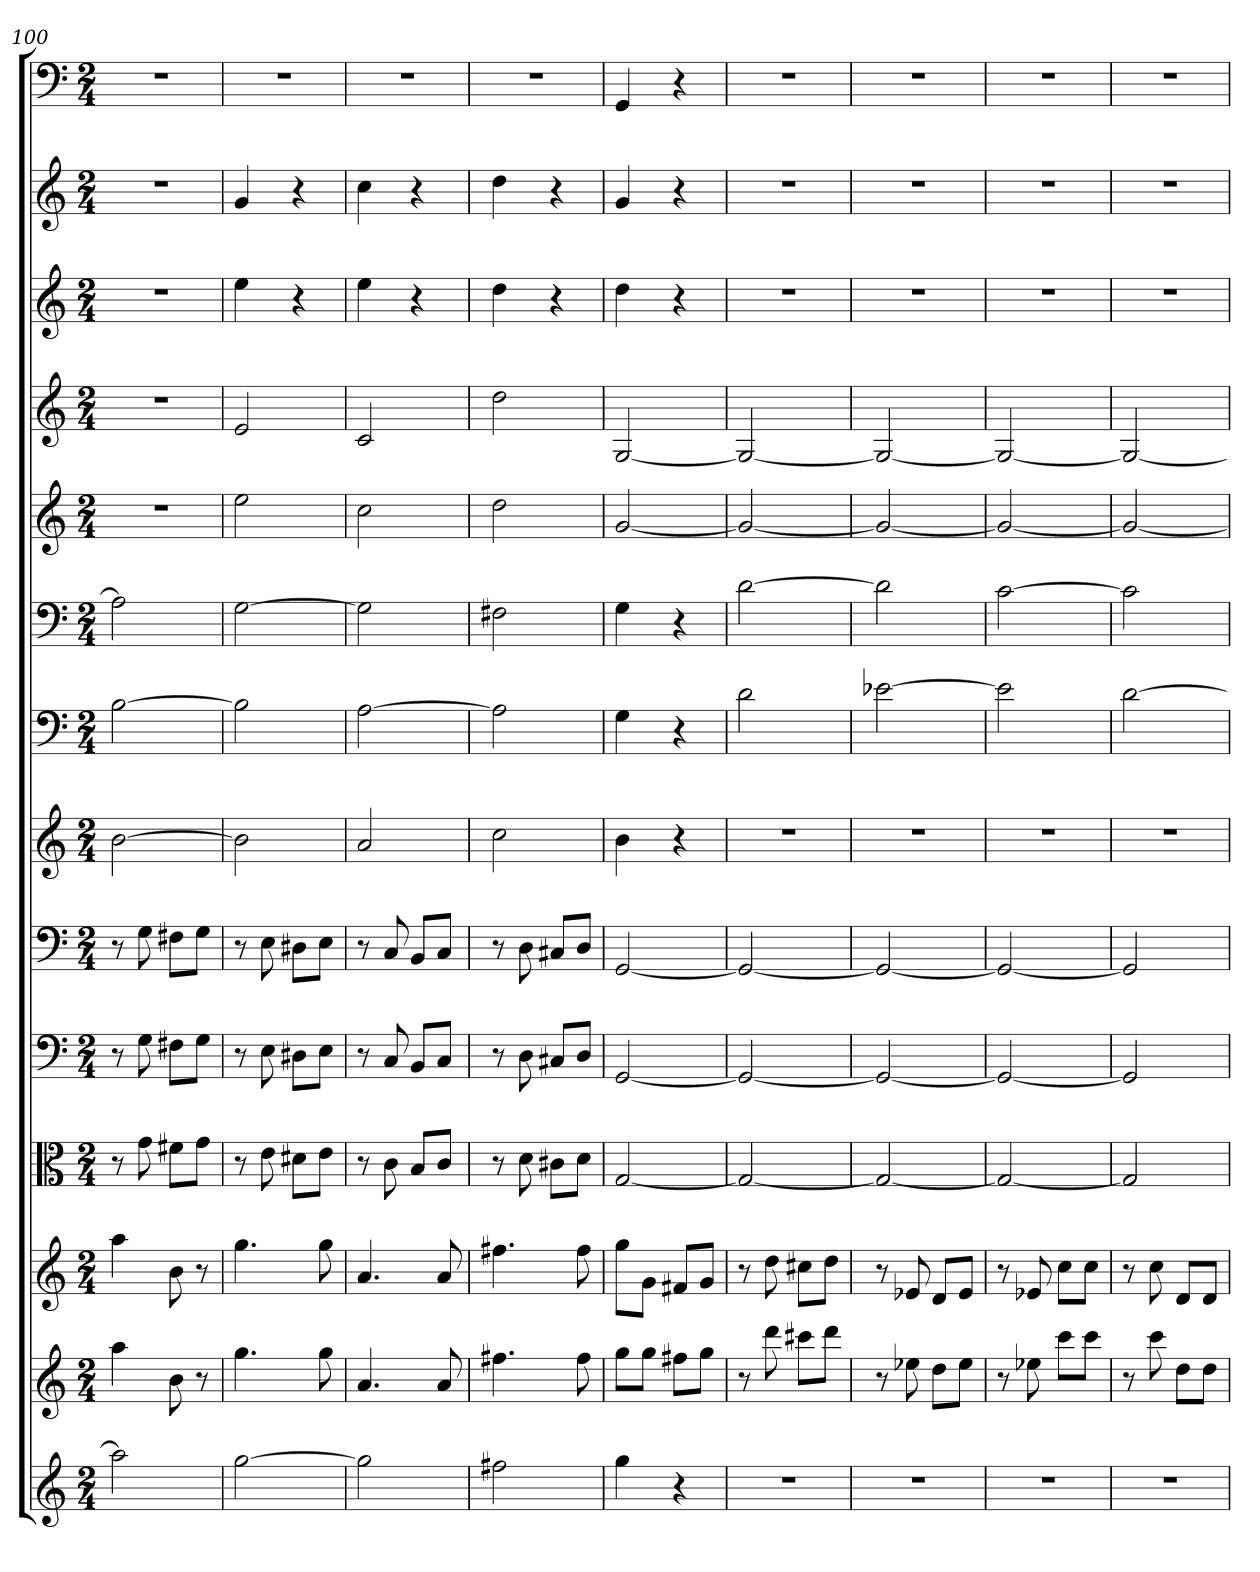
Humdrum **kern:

**kern	**kern	**kern	**kern	**kern	**kern	**kern	**kern	**kern	**kern	**kern	**kern	**kern	**kern
*part14	*part13	*part12	*part11	*part10	*part9	*part8	*part7	*part6	*part5	*part4	*part3	*part2	*part1
*staff14	*staff13	*staff12	*staff11	*staff10	*staff9	*staff8	*staff7	*staff6	*staff5	*staff4	*staff3	*staff2	*staff1
*	*	*	*clefC3	*clefF4	*clefF4	*	*clefF4	*clefF4	*	*	*	*	*clefF4
*k[]	*k[]	*k[]	*k[]	*k[]	*k[]	*k[]	*k[]	*k[]	*k[]	*k[]	*k[]	*k[]	*k[]
*C:	*C:	*C:	*C:	*C:	*C:	*C:	*C:	*C:	*C:	*C:	*C:	*C:	*C:
*M2/4	*M2/4	*M2/4	*M2/4	*M2/4	*M2/4	*M2/4	*M2/4	*M2/4	*M2/4	*M2/4	*M2/4	*M2/4	*M2/4
=100	=100	=100	=100	=100	=100	=100	=100	=100	=100	=100	=100	=100	=100
2aa]	4aa	4aa	8r	8r	8r	[2b	[2B	2A]	2r	2r	2r	2r	2r
.	.	.	8g	8G	8G	.	.	.	.	.	.	.	.
.	8b	8b	8f#X\L	8F#X\L	8F#X\L	.	.	.	.	.	.	.	.
.	8r	8r	8g\J	8G\J	8G\J	.	.	.	.	.	.	.	.
=101	=101	=101	=101	=101	=101	=101	=101	=101	=101	=101	=101	=101	=101
[2gg	4.gg	4.gg	8r	8r	8r	2b]	2B]	[2G	2ee	2e	4ee	4g	2r
.	.	.	8e	8E	8E	.	.	.	.	.	.	.	.
.	.	.	8d#X\L	8D#X\L	8D#X\L	.	.	.	.	.	4r	4r	.
.	8gg	8gg	8e\J	8E\J	8E\J	.	.	.	.	.	.	.	.
=102	=102	=102	=102	=102	=102	=102	=102	=102	=102	=102	=102	=102	=102
2gg]	4.a	4.a	8r	8r	8r	2a	[2A	2G]	2cc	2c	4ee	4cc	2r
.	.	.	8c	8C	8C	.	.	.	.	.	.	.	.
.	.	.	8B/L	8BB/L	8BB/L	.	.	.	.	.	4r	4r	.
.	8a	8a	8c/J	8C/J	8C/J	.	.	.	.	.	.	.	.
=103	=103	=103	=103	=103	=103	=103	=103	=103	=103	=103	=103	=103	=103
2ff#X	4.ff#X	4.ff#X	8r	8r	8r	2cc	2A]	2F#X	2dd	2dd	4dd	4dd	2r
.	.	.	8d	8D	8D	.	.	.	.	.	.	.	.
.	.	.	8c#X\L	8C#X/L	8C#X/L	.	.	.	.	.	4r	4r	.
.	8ff#	8ff#	8d\J	8D/J	8D/J	.	.	.	.	.	.	.	.
=104	=104	=104	=104	=104	=104	=104	=104	=104	=104	=104	=104	=104	=104
4gg	8ggL	8ggL	[2G	[2GG	[2GG	4b	4G	4G	[2g	[2G	4dd	4g	4GG
.	8ggJ	8gJ	.	.	.	.	.	.	.	.	.	.	.
4r	8ff#XL	8f#XL	.	.	.	4r	4r	4r	.	.	4r	4r	4r
.	8ggJ	8gJ	.	.	.	.	.	.	.	.	.	.	.
=105	=105	=105	=105	=105	=105	=105	=105	=105	=105	=105	=105	=105	=105
2r	8r	8r	2G_	2GG_	2GG_	2r	2d	[2d	2g_	2G_	2r	2r	2r
.	8ddd	8dd	.	.	.	.	.	.	.	.	.	.	.
.	8ccc#XL	8cc#XL	.	.	.	.	.	.	.	.	.	.	.
.	8dddJ	8ddJ	.	.	.	.	.	.	.	.	.	.	.
=106	=106	=106	=106	=106	=106	=106	=106	=106	=106	=106	=106	=106	=106
2r	8r	8r	2G_	2GG_	2GG_	2r	[2e-X	2d]	2g_	2G_	2r	2r	2r
.	8ee-X	8e-X	.	.	.	.	.	.	.	.	.	.	.
.	8ddL	8dL	.	.	.	.	.	.	.	.	.	.	.
.	8ee-J	8e-J	.	.	.	.	.	.	.	.	.	.	.
=107	=107	=107	=107	=107	=107	=107	=107	=107	=107	=107	=107	=107	=107
2r	8r	8r	2G_	2GG_	2GG_	2r	2e-]	[2c	2g_	2G_	2r	2r	2r
.	8ee-X	8e-X	.	.	.	.	.	.	.	.	.	.	.
.	8cccL	8ccL	.	.	.	.	.	.	.	.	.	.	.
.	8cccJ	8ccJ	.	.	.	.	.	.	.	.	.	.	.
=108	=108	=108	=108	=108	=108	=108	=108	=108	=108	=108	=108	=108	=108
2r	8r	8r	2G]	2GG]	2GG]	2r	[2d	2c]	2g_	2G_	2r	2r	2r
.	8ccc	8cc	.	.	.	.	.	.	.	.	.	.	.
.	8ddL	8dL	.	.	.	.	.	.	.	.	.	.	.
.	8ddJ	8dJ	.	.	.	.	.	.	.	.	.	.	.
=	=	=	=	=	=	=	=	=	=	=	=	=	=
*-	*-	*-	*-	*-	*-	*-	*-	*-	*-	*-	*-	*-	*-
